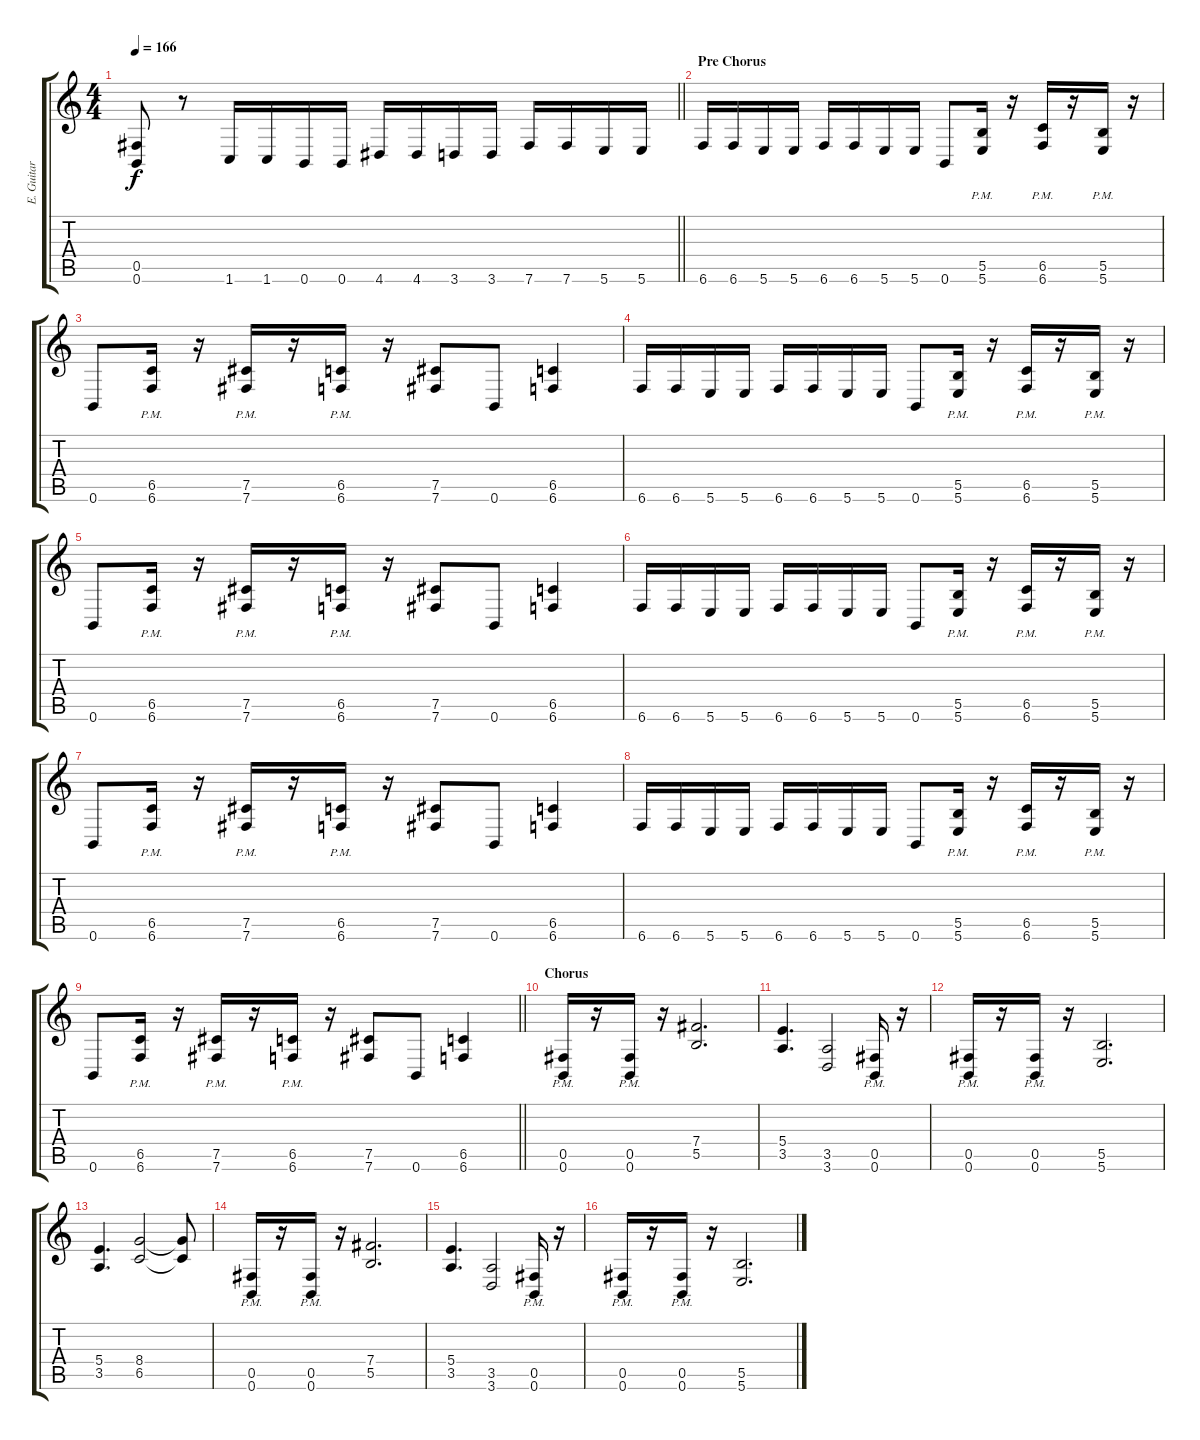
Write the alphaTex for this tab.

\track ("E. Guitar" "E. Guitar") {instrument distortionguitar}
\staff {score tabs}
\tuning (Db4 Ab3 E3 B2 Gb2 B1) {hide}
\ts (4 4)
\tempo 166
\clef g2
\barLineRight lightlight
\ks c
(0.5 0.6).8{dy f} r.8 1.6.16 1.6.16 0.6.16 0.6.16 4.6.16 4.6.16 3.6.16 3.6.16 7.6.16 7.6.16 5.6.16 5.6.16 |
\section ("" "Pre Chorus")
6.6.16 6.6.16 5.6.16 5.6.16 6.6.16 6.6.16 5.6.16 5.6.16 0.6.8 (5.5 5.6{pm}).16 r.16 (6.5 6.6{pm}).16 r.16 (5.5 5.6{pm}).16 r.16 |
0.6.8 (6.5{pm} 6.6).16 r.16 (7.5{pm} 7.6).16 r.16 (6.5{pm} 6.6).16 r.16 (7.5 7.6).8 0.6.8 (6.5 6.6).4 |
6.6.16 6.6.16 5.6.16 5.6.16 6.6.16 6.6.16 5.6.16 5.6.16 0.6.8 (5.5 5.6{pm}).16 r.16 (6.5 6.6{pm}).16 r.16 (5.5 5.6{pm}).16 r.16 |
0.6.8 (6.5{pm} 6.6).16 r.16 (7.5{pm} 7.6).16 r.16 (6.5{pm} 6.6).16 r.16 (7.5 7.6).8 0.6.8 (6.5 6.6).4 |
6.6.16 6.6.16 5.6.16 5.6.16 6.6.16 6.6.16 5.6.16 5.6.16 0.6.8 (5.5 5.6{pm}).16 r.16 (6.5 6.6{pm}).16 r.16 (5.5 5.6{pm}).16 r.16 |
0.6.8 (6.5{pm} 6.6).16 r.16 (7.5{pm} 7.6).16 r.16 (6.5{pm} 6.6).16 r.16 (7.5 7.6).8 0.6.8 (6.5 6.6).4 |
6.6.16 6.6.16 5.6.16 5.6.16 6.6.16 6.6.16 5.6.16 5.6.16 0.6.8 (5.5 5.6{pm}).16 r.16 (6.5 6.6{pm}).16 r.16 (5.5 5.6{pm}).16 r.16 |
\barLineRight lightlight
0.6.8 (6.5{pm} 6.6).16 r.16 (7.5{pm} 7.6).16 r.16 (6.5{pm} 6.6).16 r.16 (7.5 7.6).8 0.6.8 (6.5 6.6).4 |
\section ("" "Chorus")
(0.5{pm} 0.6).16 r.16 (0.5{pm} 0.6).16 r.16 (7.4 5.5).2{d} |
(5.4 3.5).4{d} (3.5 3.6).2 (0.5{pm} 0.6).16 r.16 |
(0.5{pm} 0.6).16 r.16 (0.5{pm} 0.6).16 r.16 (5.5 5.6).2{d} |
(5.4 3.5).4{d} (8.4 6.5).2 (8.4{t} 6.5{t}).8 |
(0.5{pm} 0.6).16 r.16 (0.5{pm} 0.6).16 r.16 (7.4 5.5).2{d} |
(5.4 3.5).4{d} (3.5 3.6).2 (0.5{pm} 0.6).16 r.16 |
(0.5{pm} 0.6).16 r.16 (0.5{pm} 0.6).16 r.16 (5.5 5.6).2{d}
